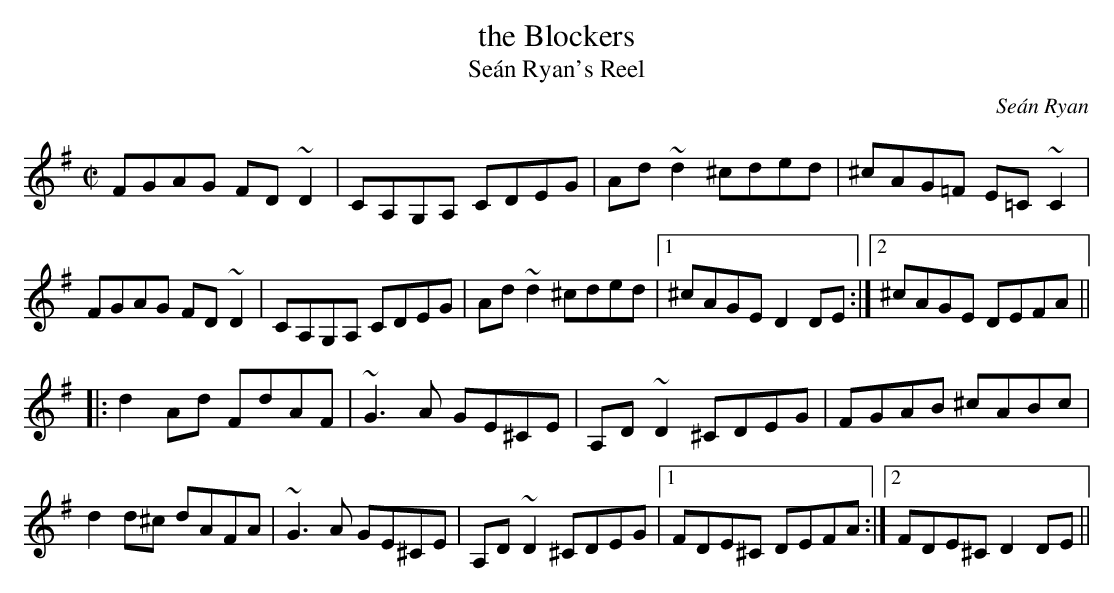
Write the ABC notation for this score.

X:1
T:the Blockers
T:Se\'an Ryan's Reel
C:Se\'an Ryan
M:C|
K:Dmix
FGAG FD~D2|CA,G,A, CDEG|Ad~d2 ^cded|^cAG=F E=C~C2|
FGAG FD~D2|CA,G,A, CDEG|Ad~d2 ^cded|1 ^cAGE D2DE:|2 ^cAGE DEFA||
|:d2Ad FdAF|~G3A GE^CE|A,D~D2 ^CDEG|FGAB ^cABc|
d2d^c dAFA|~G3A GE^CE|A,D~D2 ^CDEG|1 FDE^C DEFA:|2 FDE^C D2DE||
